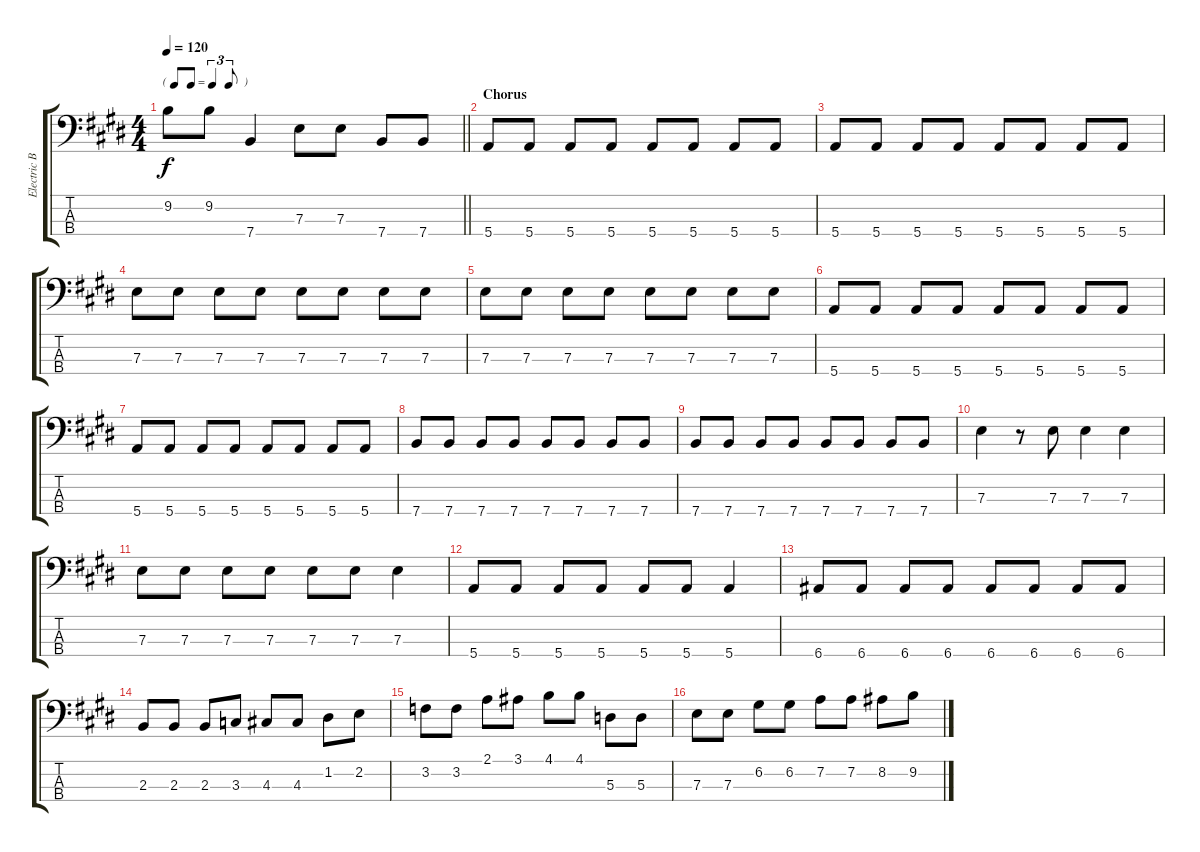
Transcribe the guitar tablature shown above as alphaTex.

\track ("Electric Bass" "Electric B") {instrument electricbassfinger}
\staff {score tabs}
\tuning (G2 D2 A1 E1) {hide}
\ts (4 4)
\tf triplet8th
\tempo 120
\clef f4
\barLineRight lightlight
\ks e
9.2.8{dy f} 9.2.8 7.4.4 7.3.8 7.3.8 7.4.8 7.4.8 |
\section ("" "Chorus")
5.4.8 5.4.8 5.4.8 5.4.8 5.4.8 5.4.8 5.4.8 5.4.8 |
5.4.8 5.4.8 5.4.8 5.4.8 5.4.8 5.4.8 5.4.8 5.4.8 |
7.3.8 7.3.8 7.3.8 7.3.8 7.3.8 7.3.8 7.3.8 7.3.8 |
7.3.8 7.3.8 7.3.8 7.3.8 7.3.8 7.3.8 7.3.8 7.3.8 |
5.4.8 5.4.8 5.4.8 5.4.8 5.4.8 5.4.8 5.4.8 5.4.8 |
5.4.8 5.4.8 5.4.8 5.4.8 5.4.8 5.4.8 5.4.8 5.4.8 |
7.4.8 7.4.8 7.4.8 7.4.8 7.4.8 7.4.8 7.4.8 7.4.8 |
7.4.8 7.4.8 7.4.8 7.4.8 7.4.8 7.4.8 7.4.8 7.4.8 |
7.3.4 r.8 7.3.8 7.3.4 7.3.4 |
7.3.8 7.3.8 7.3.8 7.3.8 7.3.8 7.3.8 7.3.4 |
5.4.8 5.4.8 5.4.8 5.4.8 5.4.8 5.4.8 5.4.4 |
6.4.8 6.4.8 6.4.8 6.4.8 6.4.8 6.4.8 6.4.8 6.4.8 |
2.3.8 2.3.8 2.3.8 3.3.8 4.3.8 4.3.8 1.2.8 2.2.8 |
3.2.8 3.2.8 2.1.8 3.1.8 4.1.8 4.1.8 5.3.8 5.3.8 |
7.3.8 7.3.8 6.2.8 6.2.8 7.2.8 7.2.8 8.2.8 9.2.8
